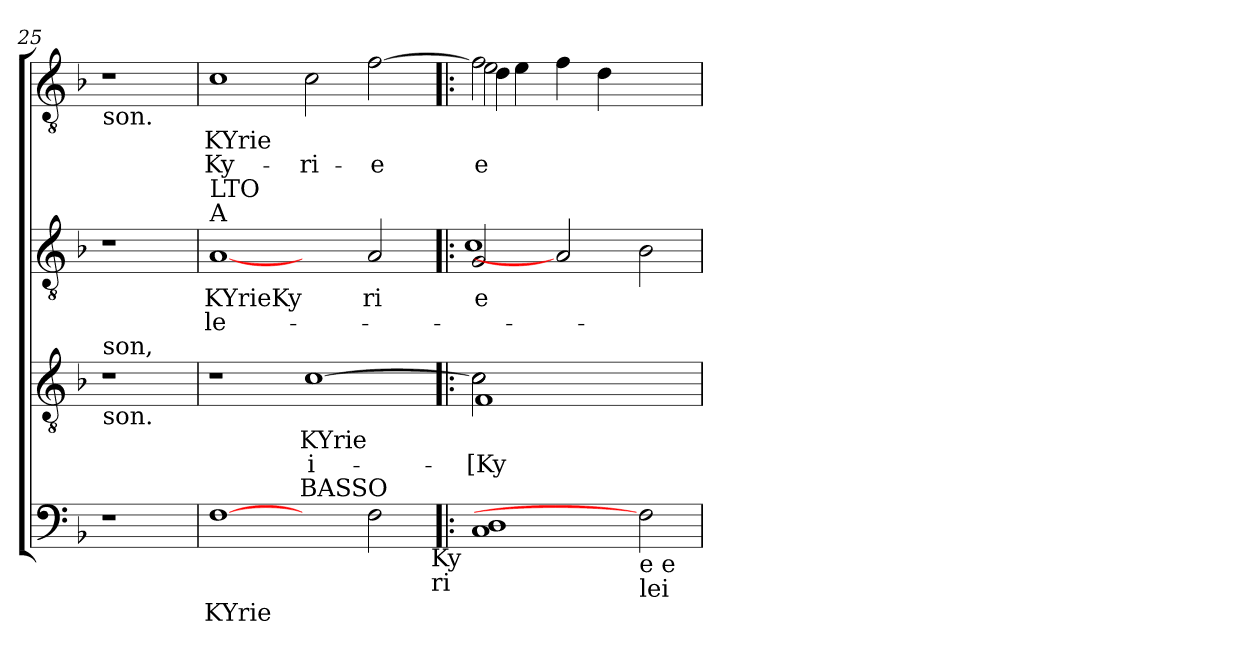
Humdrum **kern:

**kern	**text	**kern	**text	**text	**text	**kern	**text	**text	**kern	**text	**text
*part4	*part4	*part3	*part3	*part3	*part3	*part2	*part2	*part2	*part1	*part1	*part1
*staff4	*staff4	*staff3	*staff3	*staff3	*staff3	*staff2	*staff2	*staff2	*staff1	*staff1	*staff1
*clefF4	*	*clefGv2	*	*	*	*clefGv2	*	*	*clefGv2	*	*
*k[b-]	*	*k[b-]	*	*	*	*k[b-]	*	*	*k[b-]	*	*
*F:	*	*F:	*	*	*	*F:	*	*	*F:	*	*
=25	=25	=25	=25	=25	=25	=25	=25	=25	=25	=25	=25
!	!	!	!	!	!	!	!	!	!LO:TX:b:t=son.	!	!
!	!	!LO:TX:b:t=son.	!	!	!	!	!	!	!	!	!
!	!	!LO:TX:a:t=son,	!	!	!	!	!	!	!	!	!
1r	.	1r	.	.	.	1r	.	.	1r	.	.
!!LO:PB:g=z
=26	=26	=26	=26	=26	=26	=26	=26	=26	=26	=26	=26
!	!	!	!	!	!	!LO:TX:a:t=A	!	!	!	!	!
!	!	!	!	!	!	!LO:TX:t=LTO	!	!	!	!	!
!	!LO:LY:b:rj	!	!	!	!	!	!LO:LY:b:rj	!LO:LY:b:rj	!	!LO:LY:b:rj	!LO:LY:b:rj
[1F	KYrie	1r	.	.	.	[1A	KYrieKy	-le-	1c	-KYrie	Ky-
!	!	!	!LO:LY:b:rj	!LO:LY:b:rj	!LO:LY:b:rj	!	!	!	!	!	!LO:LY:b
2ryy	.	[>1c	-KYrie	-i-	-BASSO	2ryy	.	.	2c\	.	-ri-
!	!	!	!	!	!	!	!LO:LY:b	!	!	!	!LO:LY:b
2F\	.	.	.	.	.	2A/	ri	.	[>2f\	.	-e
!LO:TX:b:t=Ky	!	!	!	!	!	!	!	!	!	!	!
!LO:TX:b:t=ri	!	!	!	!	!	!	!	!	!	!	!
=27!|:	=27!|:	=27!|:	=27!|:	=27!|:	=27!|:	=27!|:	=27!|:	=27!|:	=27!|:	=27!|:	=27!|:
*	*	*^	*	*	*	*	*	*	*	*	*
!	!	!	!	!	!LO:LY:b	!	!	!	!	!	!	!
*	*	*	*^	*	*	*	*	*	*	*	*	*
!	!	!	!	!	!	!LO:LY:b	!	!	!LO:LY:b	!	!	!	!
*	*	*	*	*	*	*	*	*^	*	*	*	*	*
!	!	!	!	!	!	!	!	!	!	!LO:LY:b:rj	!	!	!	!LO:LY:b
*	*	*	*	*	*	*	*	*	*	*	*	*^	*	*
*	*	*	*	*	*	*	*	*	*	*	*	*	*^	*	*
1C 1D	.	2c\]	2c\	1F	.	[Ky-	.	2G/	1c	e	.	2f\]	2e\	4d\	.	e-
.	.	.	.	.	.	.	.	.	.	.	.	.	.	4e\	.	.
.	.	2ryy	2ryy	.	.	.	.	2A]	.	.	.	2ryy	2ryy	4f\	.	.
.	.	.	.	.	.	.	.	.	.	.	.	.	.	4d\	.	.
!LO:TX:b:t=e e	!	!	!	!	!	!	!	!	!	!	!	!	!	!	!	!
!LO:TX:b:t=lei	!	!	!	!	!	!	!	!	!	!	!	!	!	!	!	!
2F]	.	2ryy	2ryy	2ryy	.	.	.	2B-\	2ryy	.	.	2ryy	2ryy	2ryy	.	.
*	*	*v	*v	*v	*	*	*	*	*	*	*	*v	*v	*v	*	*
*	*	*	*	*	*	*v	*v	*	*	*	*	*
=	=	=	=	=	=	=	=	=	=	=	=
*-	*-	*-	*-	*-	*-	*-	*-	*-	*-	*-	*-
